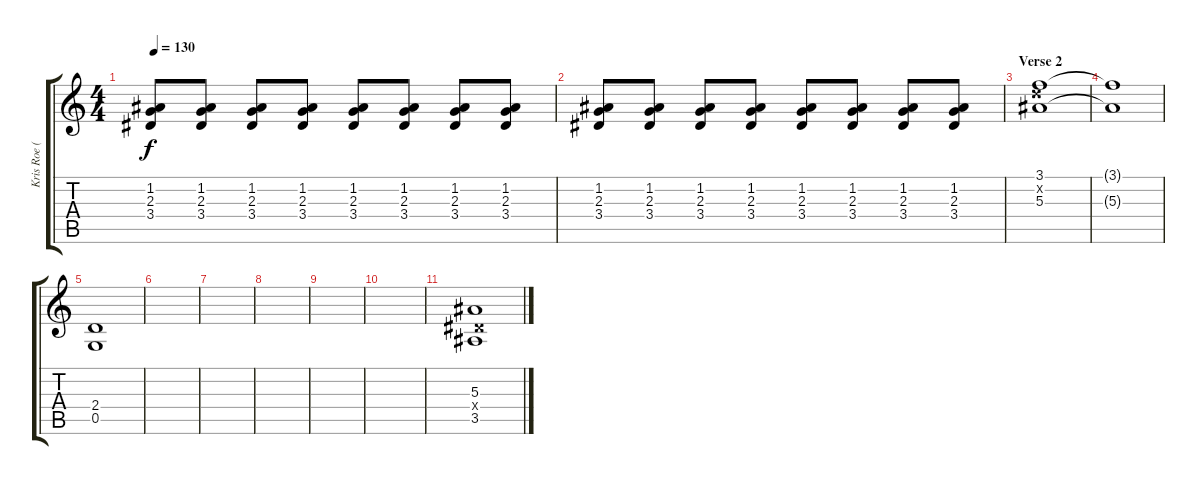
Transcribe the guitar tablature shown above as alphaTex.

\track ("Kris Roe (Guitar)" "Kris Roe (") {instrument distortionguitar}
\staff {score tabs}
\tuning (D4 A3 F3 C3 G2 D2) {hide}
\ts (4 4)
\tempo 130
\clef g2
\ks c
(1.2 2.3 3.4).8{dy f} (1.2 2.3 3.4).8 (1.2 2.3 3.4).8 (1.2 2.3 3.4).8 (1.2 2.3 3.4).8 (1.2 2.3 3.4).8 (1.2 2.3 3.4).8 (1.2 2.3 3.4).8 |
(1.2 2.3 3.4).8 (1.2 2.3 3.4).8 (1.2 2.3 3.4).8 (1.2 2.3 3.4).8 (1.2 2.3 3.4).8 (1.2 2.3 3.4).8 (1.2 2.3 3.4).8 (1.2 2.3 3.4).8 |
\section ("" "Verse 2")
(3.1 5.2{x} 5.3).1{volume 3 instrument electricguitarmuted} |
(3.1{t} 5.3{t}).1{volume 13} |
(2.4 0.5).1{volume 3} |
|
|
|
|
|
(5.3 3.4{x} 3.5).1{volume 4 instrument distortionguitar}
